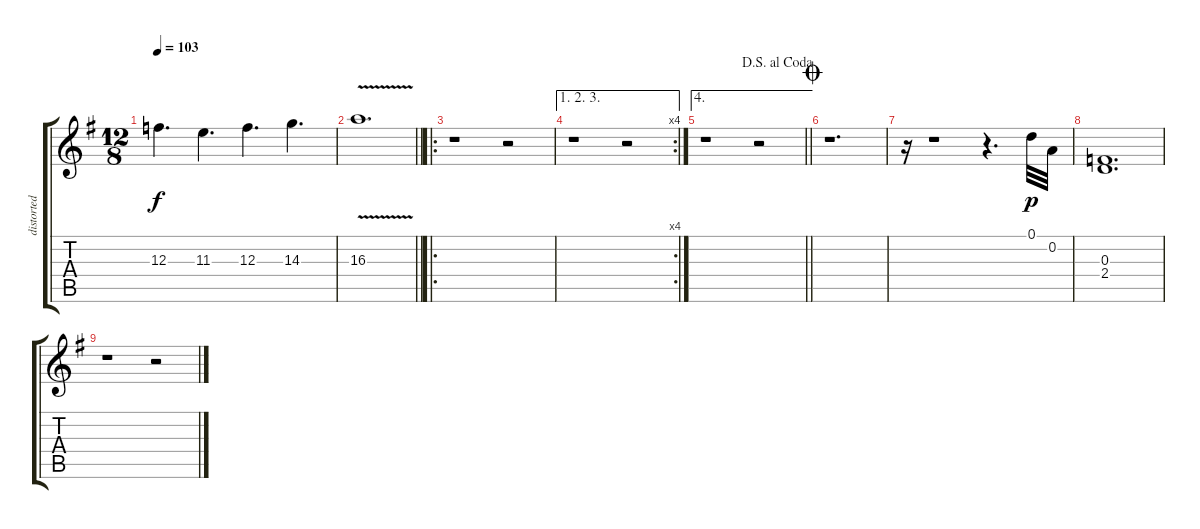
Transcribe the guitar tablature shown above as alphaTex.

\track ("distorted electric guitar" "distorted ") {instrument distortionguitar}
\staff {score tabs}
\tuning (D4 A3 F3 C3 G2 D2) {hide}
\ts (12 8)
\tempo 103
\clef g2
\ks g
12.3.4{d dy f} 11.3.4{d} 12.3.4{d} 14.3.4{d} |
\barLineRight lightlight
16.3{v}.1{d} |
\ro
r.1 r.2 |
\ae (1 2 3)
\rc 4
r.1 r.2 |
\ae 4
\jump dalsegnoalcoda
\barLineRight lightlight
r.1 r.2 |
\jump coda
r.1{d} |
r.16 r.1 r.4{d} 0.1.32{dy p} 0.2.32 |
(0.3 2.4).1{d} |
r.1 r.2
